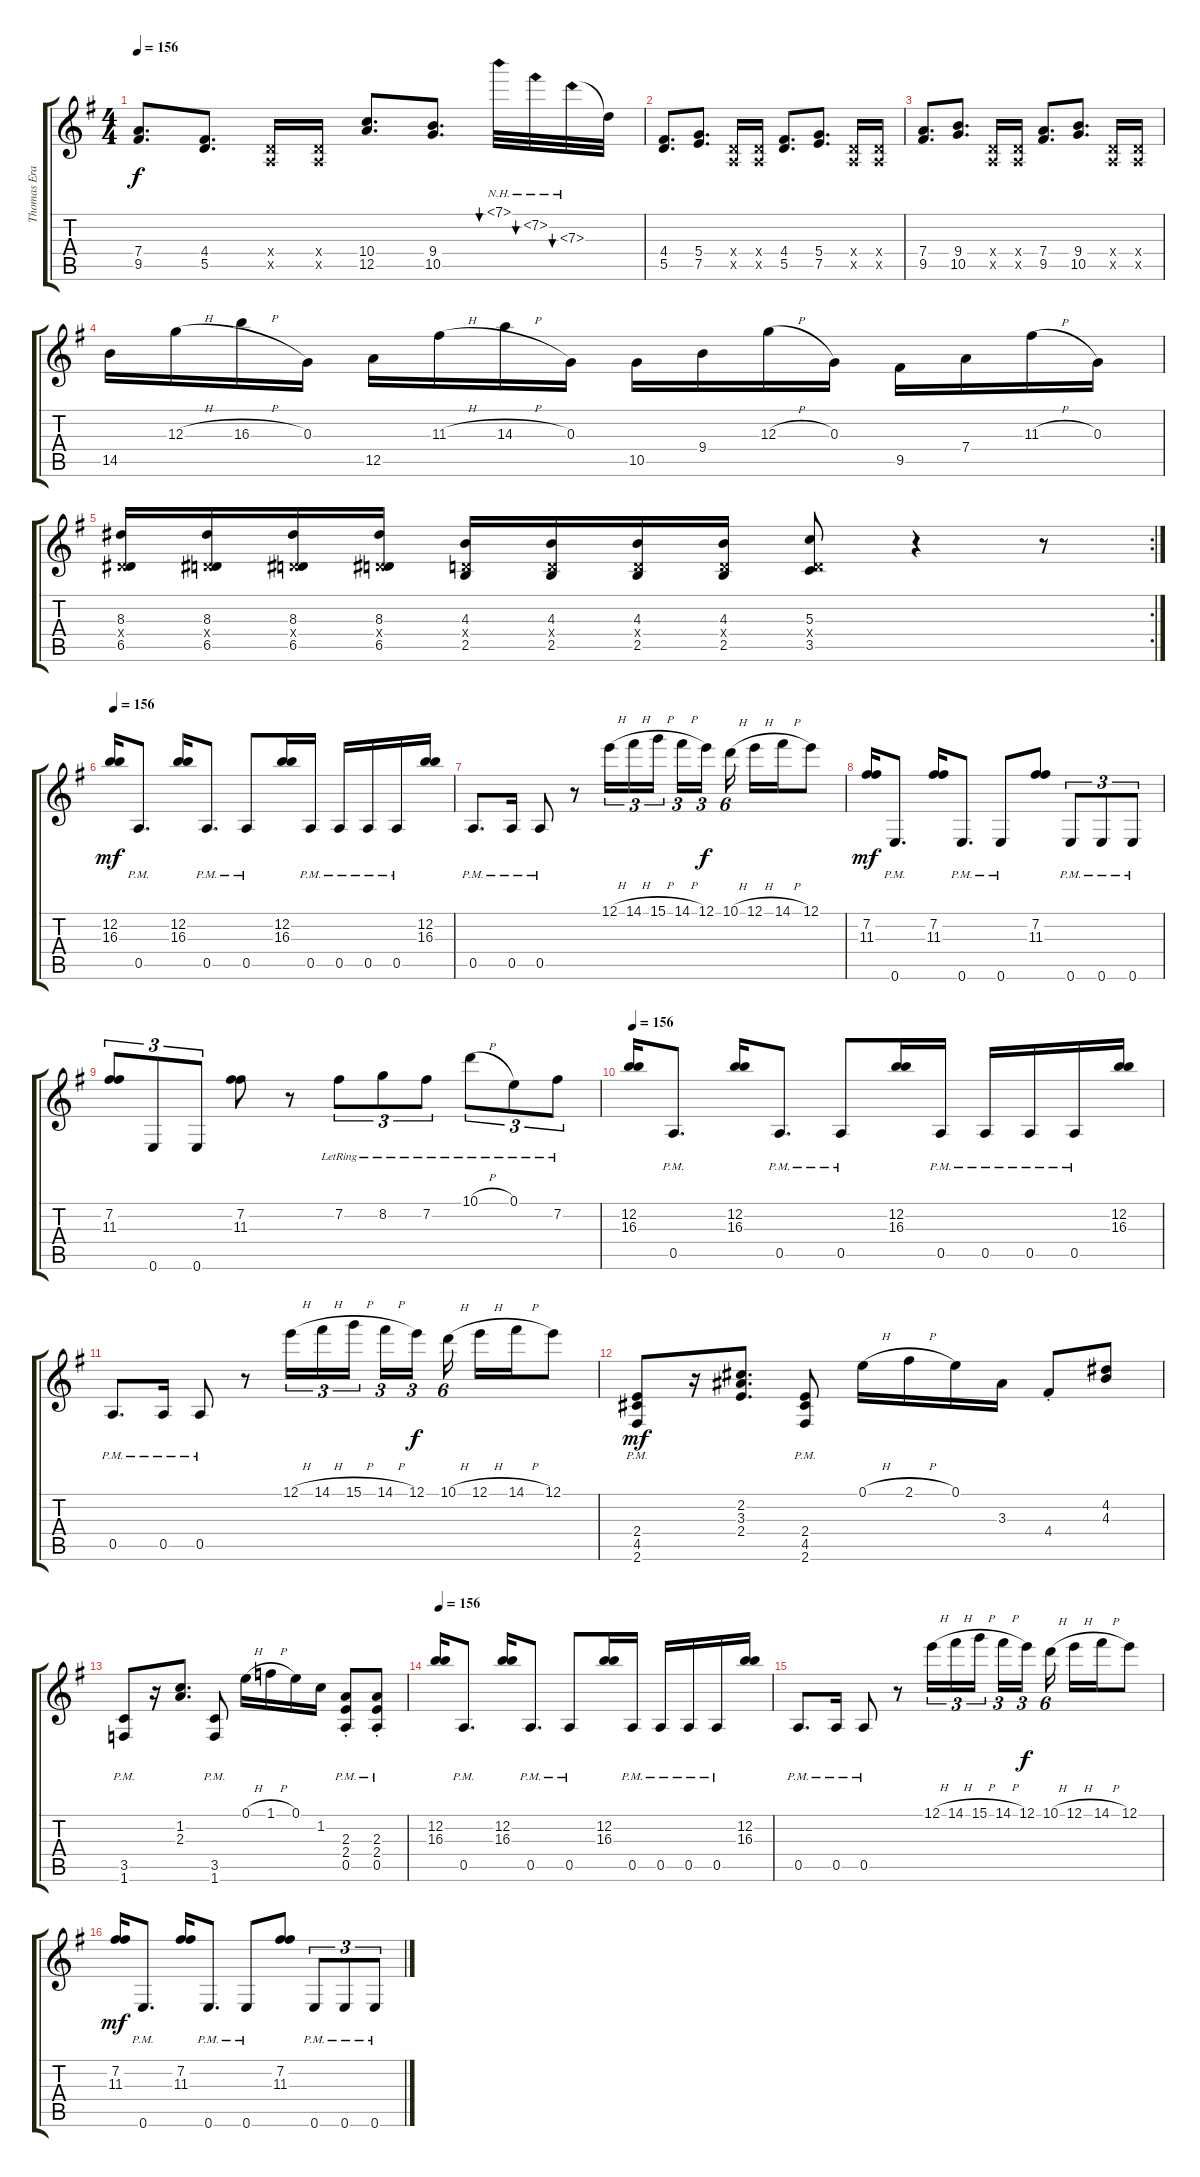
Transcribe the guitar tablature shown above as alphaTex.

\track ("Thomas Erak" "Thomas Era") {instrument overdrivenguitar}
\staff {score tabs}
\tuning (E4 B3 G3 D3 A2 E2) {hide}
\ts (4 4)
\tempo 156
\clef g2
\ks g
(7.4 9.5).8{d dy f} (4.4 5.5).8{d} (0.4{x} 0.5{x}).16 (0.4{x} 0.5{x}).16 (10.4 12.5).8{d} (9.4 10.5).8{d} 7.1{nh}.32{bu 480} 7.2{nh}.32{bu 480} 7.3{nh}.32{bu 480} 7.3{t}.32 |
(4.4 5.5).8{d} (5.4 7.5).8{d} (0.4{x} 0.5{x}).16 (0.4{x} 0.5{x}).16 (4.4 5.5).8{d} (5.4 7.5).8{d} (0.4{x} 0.5{x}).16 (0.4{x} 0.5{x}).16 |
(7.4 9.5).8{d} (9.4 10.5).8{d} (0.4{x} 0.5{x}).16 (0.4{x} 0.5{x}).16 (7.4 9.5).8{d} (9.4 10.5).8{d} (0.4{x} 0.5{x}).16 (0.4{x} 0.5{x}).16 |
14.5.16 12.3{h}.16 16.3{h}.16 0.3.16 12.5.16 11.3{h}.16 14.3{h}.16 0.3.16 10.5.16 9.4.16 12.3{h}.16 0.3.16 9.5.16 7.4.16 11.3{h}.16 0.3.16 |
\rc 2
(8.3 0.4{x} 6.5).16 (8.3 0.4{x} 6.5).16 (8.3 0.4{x} 6.5).16 (8.3 0.4{x} 6.5).16 (4.3 0.4{x} 2.5).16 (4.3 0.4{x} 2.5).16 (4.3 0.4{x} 2.5).16 (4.3 0.4{x} 2.5).16 (5.3 0.4{x} 3.5).8 r.4 r.8 |
\tempo 156
(12.2 16.3).16{dy mf} 0.5{pm}.8{d} (12.2 16.3).16 0.5{pm}.8{d} 0.5{pm}.8 (12.2 16.3).16 0.5{pm}.16 0.5{pm}.16 0.5{pm}.16 0.5{pm}.16 (12.2 16.3).16 |
0.5{pm}.8{d} 0.5{pm}.16 0.5{pm}.8 r.8 12.1{h}.16{tu (3 2)} 14.1{h}.16{tu (3 2)} 15.1{h}.16{tu (3 2) beam splitsecondary} 14.1{h}.16{tu (3 2)} 12.1.16{tu (3 2) dy f} 10.1{h}.16{tu (6 4)} 12.1{h}.16 14.1{h}.16 12.1.8 |
(7.2 11.3).16{dy mf} 0.6{pm}.8{d} (7.2 11.3).16 0.6{pm}.8{d} 0.6{pm}.8 (7.2 11.3).8 0.6{pm}.8{tu (3 2)} 0.6{pm}.8{tu (3 2)} 0.6{pm}.8{tu (3 2)} |
(7.2 11.3).8{tu (3 2)} 0.6.8{tu (3 2)} 0.6.8{tu (3 2)} (7.2 11.3).8 r.8 7.2{lr}.8{tu (3 2)} 8.2{lr}.8{tu (3 2)} 7.2{lr}.8{tu (3 2)} 10.1{h lr}.8{tu (3 2)} 0.1{lr}.8{tu (3 2)} 7.2{lr}.8{tu (3 2)} |
\tempo 156
(12.2 16.3).16 0.5{pm}.8{d} (12.2 16.3).16 0.5{pm}.8{d} 0.5{pm}.8 (12.2 16.3).16 0.5{pm}.16 0.5{pm}.16 0.5{pm}.16 0.5{pm}.16 (12.2 16.3).16 |
0.5{pm}.8{d} 0.5{pm}.16 0.5{pm}.8 r.8 12.1{h}.16{tu (3 2)} 14.1{h}.16{tu (3 2)} 15.1{h}.16{tu (3 2) beam splitsecondary} 14.1{h}.16{tu (3 2)} 12.1.16{tu (3 2) dy f} 10.1{h}.16{tu (6 4)} 12.1{h}.16 14.1{h}.16 12.1.8 |
(2.4{pm} 4.5{pm} 2.6{pm}).8{dy mf} r.16 (2.2 3.3 2.4).8{d} (2.4{pm} 4.5{pm} 2.6{pm}).8 0.1{h}.16 2.1{h}.16 0.1.16 3.3.16 4.4{st}.8 (4.2 4.3).8 |
(3.5{pm} 1.6{pm}).8 r.16 (1.2 2.3).8{d} (3.5{pm} 1.6{pm}).8 0.1{h}.16 1.1{h}.16 0.1.16 1.2.16 (2.3 2.4{pm st} 0.5{pm st}).8 (2.3 2.4{pm st} 0.5{pm st}).8 |
\tempo 156
(12.2 16.3).16 0.5{pm}.8{d} (12.2 16.3).16 0.5{pm}.8{d} 0.5{pm}.8 (12.2 16.3).16 0.5{pm}.16 0.5{pm}.16 0.5{pm}.16 0.5{pm}.16 (12.2 16.3).16 |
0.5{pm}.8{d} 0.5{pm}.16 0.5{pm}.8 r.8 12.1{h}.16{tu (3 2)} 14.1{h}.16{tu (3 2)} 15.1{h}.16{tu (3 2) beam splitsecondary} 14.1{h}.16{tu (3 2)} 12.1.16{tu (3 2) dy f} 10.1{h}.16{tu (6 4)} 12.1{h}.16 14.1{h}.16 12.1.8 |
(7.2 11.3).16{dy mf} 0.6{pm}.8{d} (7.2 11.3).16 0.6{pm}.8{d} 0.6{pm}.8 (7.2 11.3).8 0.6{pm}.8{tu (3 2)} 0.6{pm}.8{tu (3 2)} 0.6{pm}.8{tu (3 2)}
